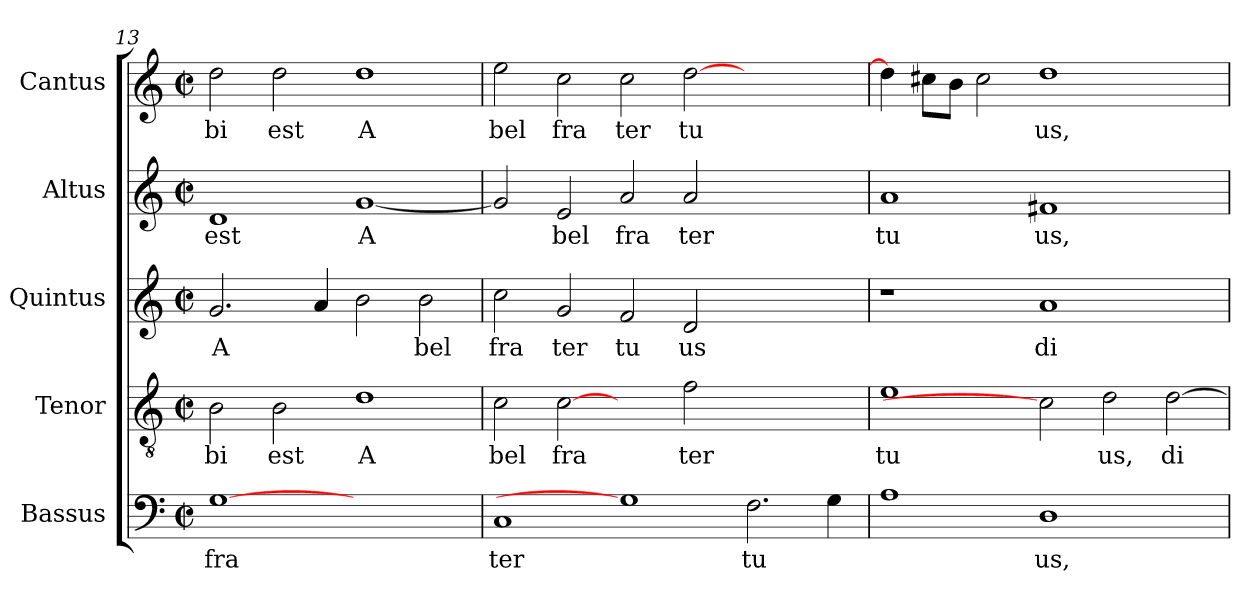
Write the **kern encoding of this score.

**kern	**text	**kern	**text	**kern	**text	**kern	**text	**kern	**text
*part5	*part5	*part4	*part4	*part3	*part3	*part2	*part2	*part1	*part1
*staff5	*staff5	*staff4	*staff4	*staff3	*staff3	*staff2	*staff2	*staff1	*staff1
*I"Bassus	*	*I"Tenor	*	*I"Quintus	*	*I"Altus	*	*I"Cantus	*
*clefF4	*	*clefGv2	*	*clefG2	*	*clefG2	*	*clefG2	*
*M2/2	*	*M2/2	*	*M2/2	*	*M2/2	*	*M2/2	*
*met(c|)	*	*met(c|)	*	*met(c|)	*	*met(c|)	*	*met(c|)	*
=13	=13	=13	=13	=13	=13	=13	=13	=13	=13
!	!LO:LY:b:cj	!	!LO:LY:b:cj	!	!LO:LY:b:cj	!	!LO:LY:b:cj	!	!LO:LY:b:cj
[1G	fra	2B\	bi	2.g/	A	1d	est	2dd\	bi
!	!	!	!LO:LY:b:cj	!	!	!	!	!	!LO:LY:b:cj
.	.	2B\	est	.	.	.	.	2dd\	est
.	.	.	.	4a/	.	.	.	.	.
!	!	!	!LO:LY:b:cj	!	!	!	!LO:LY:b:cj	!	!LO:LY:b:cj
1ryy	.	1d	A	2b\	.	[<1g	A	1dd	A
!	!	!	!	!	!LO:LY:b:cj	!	!	!	!
.	.	.	.	2b\	bel	.	.	.	.
=14	=14	=14	=14	=14	=14	=14	=14	=14	=14
!	!LO:LY:b:cj	!	!LO:LY:b:cj	!	!LO:LY:b:cj	!	!	!	!LO:LY:b:cj
1C	ter	2c\	bel	2cc\	fra	2g/]	.	2ee\	bel
!	!	!	!LO:LY:b:cj	!	!LO:LY:b:cj	!	!LO:LY:b:cj	!	!LO:LY:b:cj
.	.	[2c	fra	2g/	ter	2e/	bel	2cc\	fra
!	!	!	!	!	!LO:LY:b:cj	!	!LO:LY:b:cj	!	!LO:LY:b:cj
1G]	.	2ryy	.	2f/	tu	2a/	fra	2cc\	ter
!	!	!	!LO:LY:b:cj	!	!LO:LY:b:cj	!	!LO:LY:b:cj	!	!LO:LY:b:cj
.	.	2f\	ter	2d/	us	2a/	ter	[>2dd\	tu
!	!LO:LY:b:cj	!	!	!	!	!	!	!	!
2.F\	tu	1ryy	.	1ryy	.	1ryy	.	1ryy	.
4G\	.	.	.	.	.	.	.	.	.
=15	=15	=15	=15	=15	=15	=15	=15	=15	=15
!	!	!	!LO:LY:b:cj	!	!	!	!LO:LY:b:cj	!	!
1A	.	1e	tu	1r	.	1a	tu	4dd\]	.
.	.	.	.	.	.	.	.	8cc#\L	.
.	.	.	.	.	.	.	.	8b\J	.
.	.	.	.	.	.	.	.	2cc#\	.
!	!LO:LY:b:cj	!	!	!	!LO:LY:b:cj	!	!LO:LY:b:cj	!	!LO:LY:b:cj
1D	us,	2c]	.	1a	di	1f#X	us,	1dd	us,
!	!	!	!LO:LY:b:cj	!	!	!	!	!	!
.	.	2d\	us,	.	.	.	.	.	.
!	!	!	!LO:LY:b:cj	!	!	!	!	!	!
2ryy	.	[>2d\	di	2ryy	.	2ryy	.	2ryy	.
=	=	=	=	=	=	=	=	=	=
*-	*-	*-	*-	*-	*-	*-	*-	*-	*-
